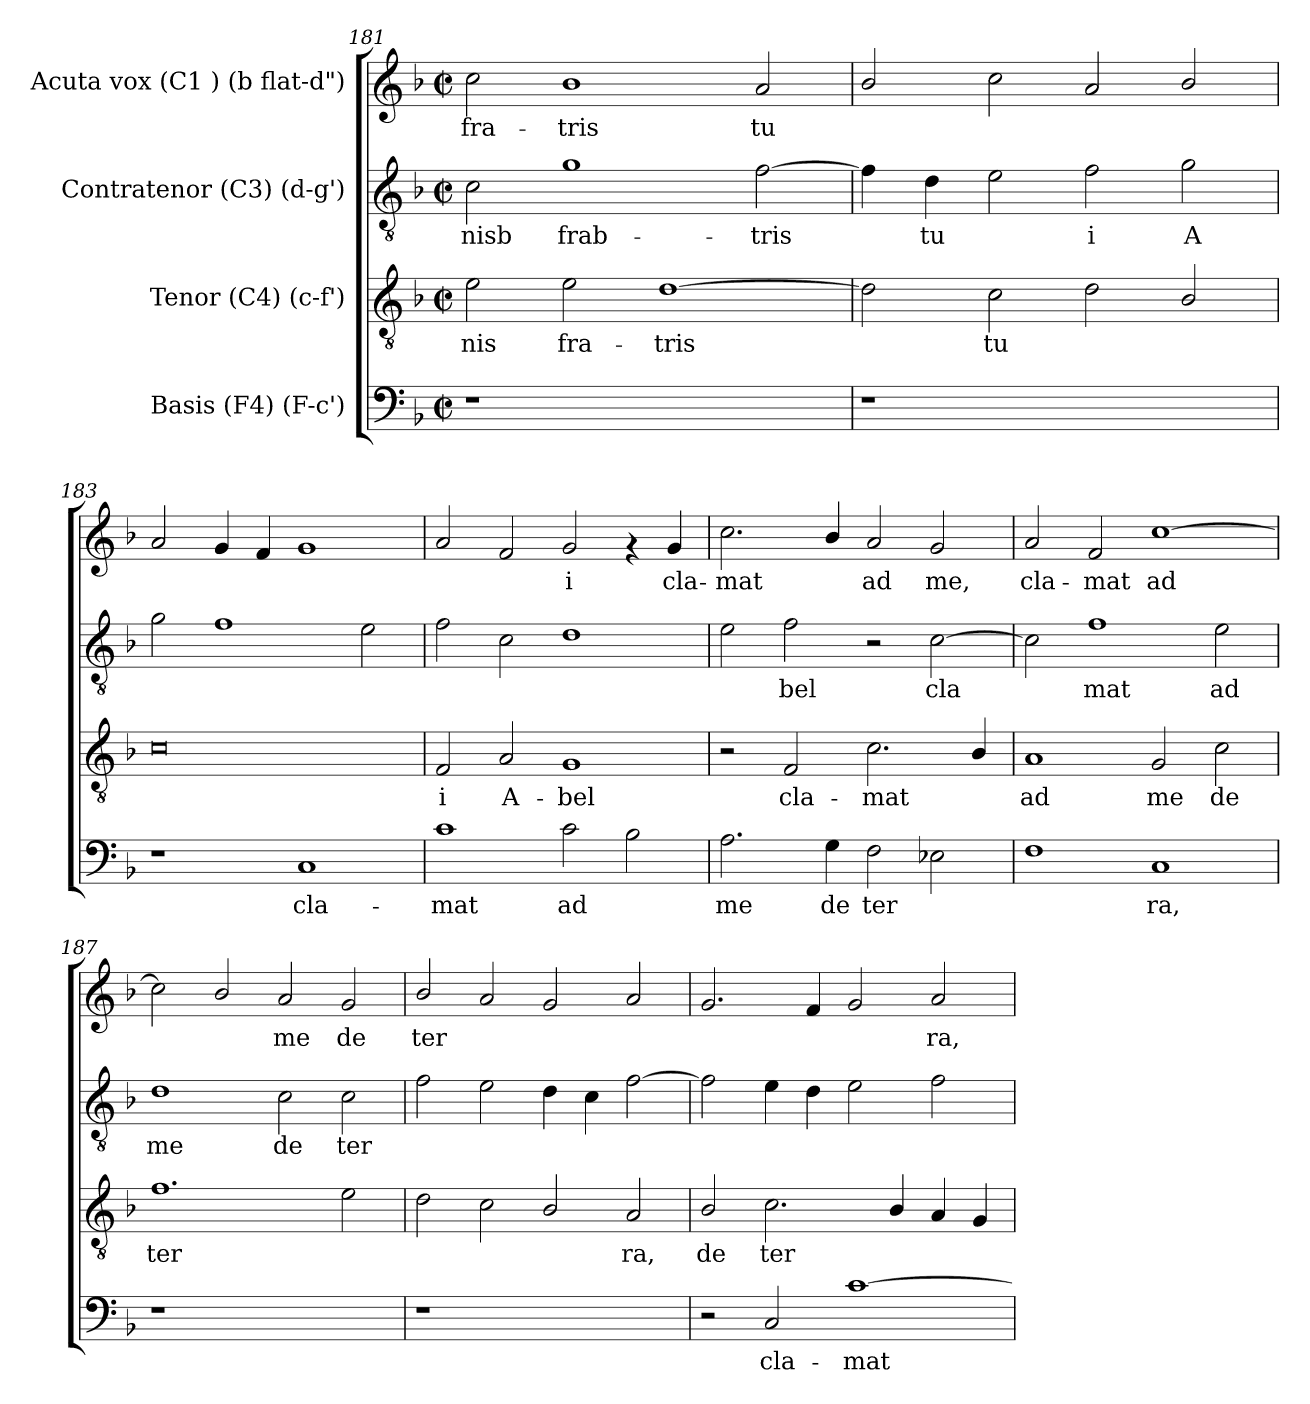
**kern	**text	**kern	**text	**kern	**text	**kern	**text
*part4	*part4	*part3	*part3	*part2	*part2	*part1	*part1
*staff4	*staff4	*staff3	*staff3	*staff2	*staff2	*staff1	*staff1
*I"Basis (F4)  (F-c')	*	*I"Tenor (C4)  (c-f')	*	*I"Contratenor (C3)  (d-g')	*	*I"Acuta vox (C1 )  (b flat-d")	*
*clefF4	*	*clefGv2	*	*clefGv2	*	*clefG2	*
*k[b-]	*	*k[b-]	*	*k[b-]	*	*k[b-]	*
*F:	*	*F:	*	*F:	*	*F:	*
*M2/2	*	*M2/2	*	*M2/2	*	*M2/2	*
*met(c|)	*	*met(c|)	*	*met(c|)	*	*met(c|)	*
=181	=181	=181	=181	=181	=181	=181	=181
!	!	!	!LO:LY:b:cj	!	!LO:LY:b:cj	!	!LO:LY:b:cj
1r	.	2e\	-nis	2c\	-nisb	2cc\	fra-
!	!	!	!LO:LY:b:cj	!	!LO:LY:b:cj	!	!LO:LY:b:cj
.	.	2e\	fra-	1g	frab-	1b-	-tris
!	!	!	!LO:LY:b:cj	!	!	!	!
1ryy	.	[>1d	-tris	.	.	.	.
!	!	!	!	!	!LO:LY:b:cj	!	!LO:LY:b:cj
.	.	.	.	[>2f\	-tris	2a/	tu-
=182	=182	=182	=182	=182	=182	=182	=182
!	!	!	!LO:LY:b:cj	!	!LO:LY:b:cj	!	!LO:LY:b:cj
1r	.	2d\]	.	4f\]	.	2b-/	--
!	!	!	!	!	!LO:LY:b:cj	!	!
.	.	.	.	4d\	tu-	.	.
!	!	!	!LO:LY:b:cj	!	!LO:LY:b:cj	!	!LO:LY:b:cj
.	.	2c\	tu-	2e\	--	2cc\	--
!	!	!	!LO:LY:b:cj	!	!LO:LY:b:cj	!	!LO:LY:b:cj
1ryy	.	2d\	--	2f\	-i	2a/	--
!	!	!	!LO:LY:b:cj	!	!LO:LY:b:cj	!	!LO:LY:b:cj
.	.	2B-/	--	2g\	A-	2b-/	--
!!LO:PB:g=z
=183	=183	=183	=183	=183	=183	=183	=183
!	!	!	!LO:LY:b:cj	!	!LO:LY:b:cj	!	!LO:LY:b:cj
1r	.	0c	--	2g\	--	2a/	--
!	!	!	!	!	!LO:LY:b:cj	!	!LO:LY:b:cj
.	.	.	.	1f	--	4g/	--
!	!	!	!	!	!	!	!LO:LY:b:cj
.	.	.	.	.	.	4f/	--
!	!LO:LY:b:cj	!	!	!	!	!	!LO:LY:b:cj
1C	cla-	.	.	.	.	1g	--
!	!	!	!	!	!LO:LY:b:cj	!	!
.	.	.	.	2e\	--	.	.
=184	=184	=184	=184	=184	=184	=184	=184
!	!LO:LY:b:cj	!	!LO:LY:b:cj	!	!LO:LY:b:cj	!	!LO:LY:b:cj
1c	-mat	2F/	-i	2f\	--	2a/	--
!	!	!	!LO:LY:b:cj	!	!LO:LY:b:cj	!	!LO:LY:b:cj
.	.	2A/	A-	2c\	--	2f/	--
!	!LO:LY:b:cj	!	!LO:LY:b:cj	!	!LO:LY:b:cj	!	!LO:LY:b:cj
2c\	ad	1G	-bel	1d	--	2g/	-i
!	!LO:LY:b:cj	!	!	!	!	!	!
2B-\	.	.	.	.	.	4rf	.
!	!	!	!	!	!	!	!LO:LY:b:cj
.	.	.	.	.	.	4g/	cla-
=185	=185	=185	=185	=185	=185	=185	=185
!	!LO:LY:b:cj	!	!	!	!LO:LY:b:cj	!	!LO:LY:b:cj
2.A\	me	2r	.	2e\	--	2.cc\	-mat
!	!	!	!LO:LY:b:cj	!	!LO:LY:b:cj	!	!
.	.	2F/	cla-	2f\	-bel	.	.
!	!LO:LY:b:cj	!	!	!	!	!	!LO:LY:b:cj
4G\	de	.	.	.	.	4b-/	.
!	!LO:LY:b:cj	!	!LO:LY:b:cj	!	!	!	!LO:LY:b:cj
2F\	ter-	2.c\	-mat	2r	.	2a/	ad
!	!LO:LY:b:cj	!	!	!	!LO:LY:b:cj	!	!LO:LY:b:cj
2E-X\	--	.	.	[>2c\	cla-	2g/	me,
!	!	!	!LO:LY:b:cj	!	!	!	!
.	.	4B-/	.	.	.	.	.
=186	=186	=186	=186	=186	=186	=186	=186
!	!LO:LY:b:cj	!	!LO:LY:b:cj	!	!LO:LY:b:cj	!	!LO:LY:b:cj
1F	--	1A	ad	2c\]	--	2a/	cla-
!	!	!	!	!	!LO:LY:b:cj	!	!LO:LY:b:cj
.	.	.	.	1f	-mat	2f/	-mat
!	!LO:LY:b:cj	!	!LO:LY:b:cj	!	!	!	!LO:LY:b:cj
1C	-ra,	2G/	me	.	.	[<1cc	ad
!	!	!	!LO:LY:b:cj	!	!LO:LY:b:cj	!	!
.	.	2c\	de	2e\	ad	.	.
!!LO:LB:g=z
=187	=187	=187	=187	=187	=187	=187	=187
!	!	!	!LO:LY:b:cj	!	!LO:LY:b:cj	!	!LO:LY:b:cj
1r	.	1.f	ter-	1d	me	2cc\]	.
!	!	!	!	!	!	!	!LO:LY:b:cj
.	.	.	.	.	.	2b-/	.
!	!	!	!	!	!LO:LY:b:cj	!	!LO:LY:b:cj
1ryy	.	.	.	2c\	de	2a/	me
!	!	!	!LO:LY:b:cj	!	!LO:LY:b:cj	!	!LO:LY:b:cj
.	.	2e\	--	2c\	ter-	2g/	de
=188	=188	=188	=188	=188	=188	=188	=188
!	!	!	!LO:LY:b:cj	!	!LO:LY:b:cj	!	!LO:LY:b:cj
1r	.	2d\	--	2f\	--	2b-/	ter-
!	!	!	!LO:LY:b:cj	!	!LO:LY:b:cj	!	!LO:LY:b:cj
.	.	2c\	--	2e\	--	2a/	--
!	!	!	!LO:LY:b:cj	!	!LO:LY:b:cj	!	!LO:LY:b:cj
1ryy	.	2B-/	--	4d\	--	2g/	--
!	!	!	!	!	!LO:LY:b:cj	!	!
.	.	.	.	4c\	--	.	.
!	!	!	!LO:LY:b:cj	!	!LO:LY:b:cj	!	!LO:LY:b:cj
.	.	2A/	-ra,	[>2f\	--	2a/	--
=189	=189	=189	=189	=189	=189	=189	=189
!	!	!	!LO:LY:b:cj	!	!LO:LY:b:cj	!	!LO:LY:b:cj
2r	.	2B-/	de	2f\]	--	2.g/	--
!	!LO:LY:b:cj	!	!LO:LY:b:cj	!	!LO:LY:b:cj	!	!
2C/	cla-	2.c\	ter-	4e\	--	.	.
!	!	!	!	!	!LO:LY:b:cj	!	!LO:LY:b:cj
.	.	.	.	4d\	--	4f/	--
!	!LO:LY:b:cj	!	!	!	!LO:LY:b:cj	!	!LO:LY:b:cj
[>1c	-mat	.	.	2e\	--	2g/	--
!	!	!	!LO:LY:b:cj	!	!	!	!
.	.	4B-/	--	.	.	.	.
!	!	!	!LO:LY:b:cj	!	!LO:LY:b:cj	!	!LO:LY:b:cj
.	.	4A/	--	2f\	--	2a/	-ra,
!	!	!	!LO:LY:b:cj	!	!	!	!
.	.	4G/	--	.	.	.	.
=	=	=	=	=	=	=	=
*-	*-	*-	*-	*-	*-	*-	*-
